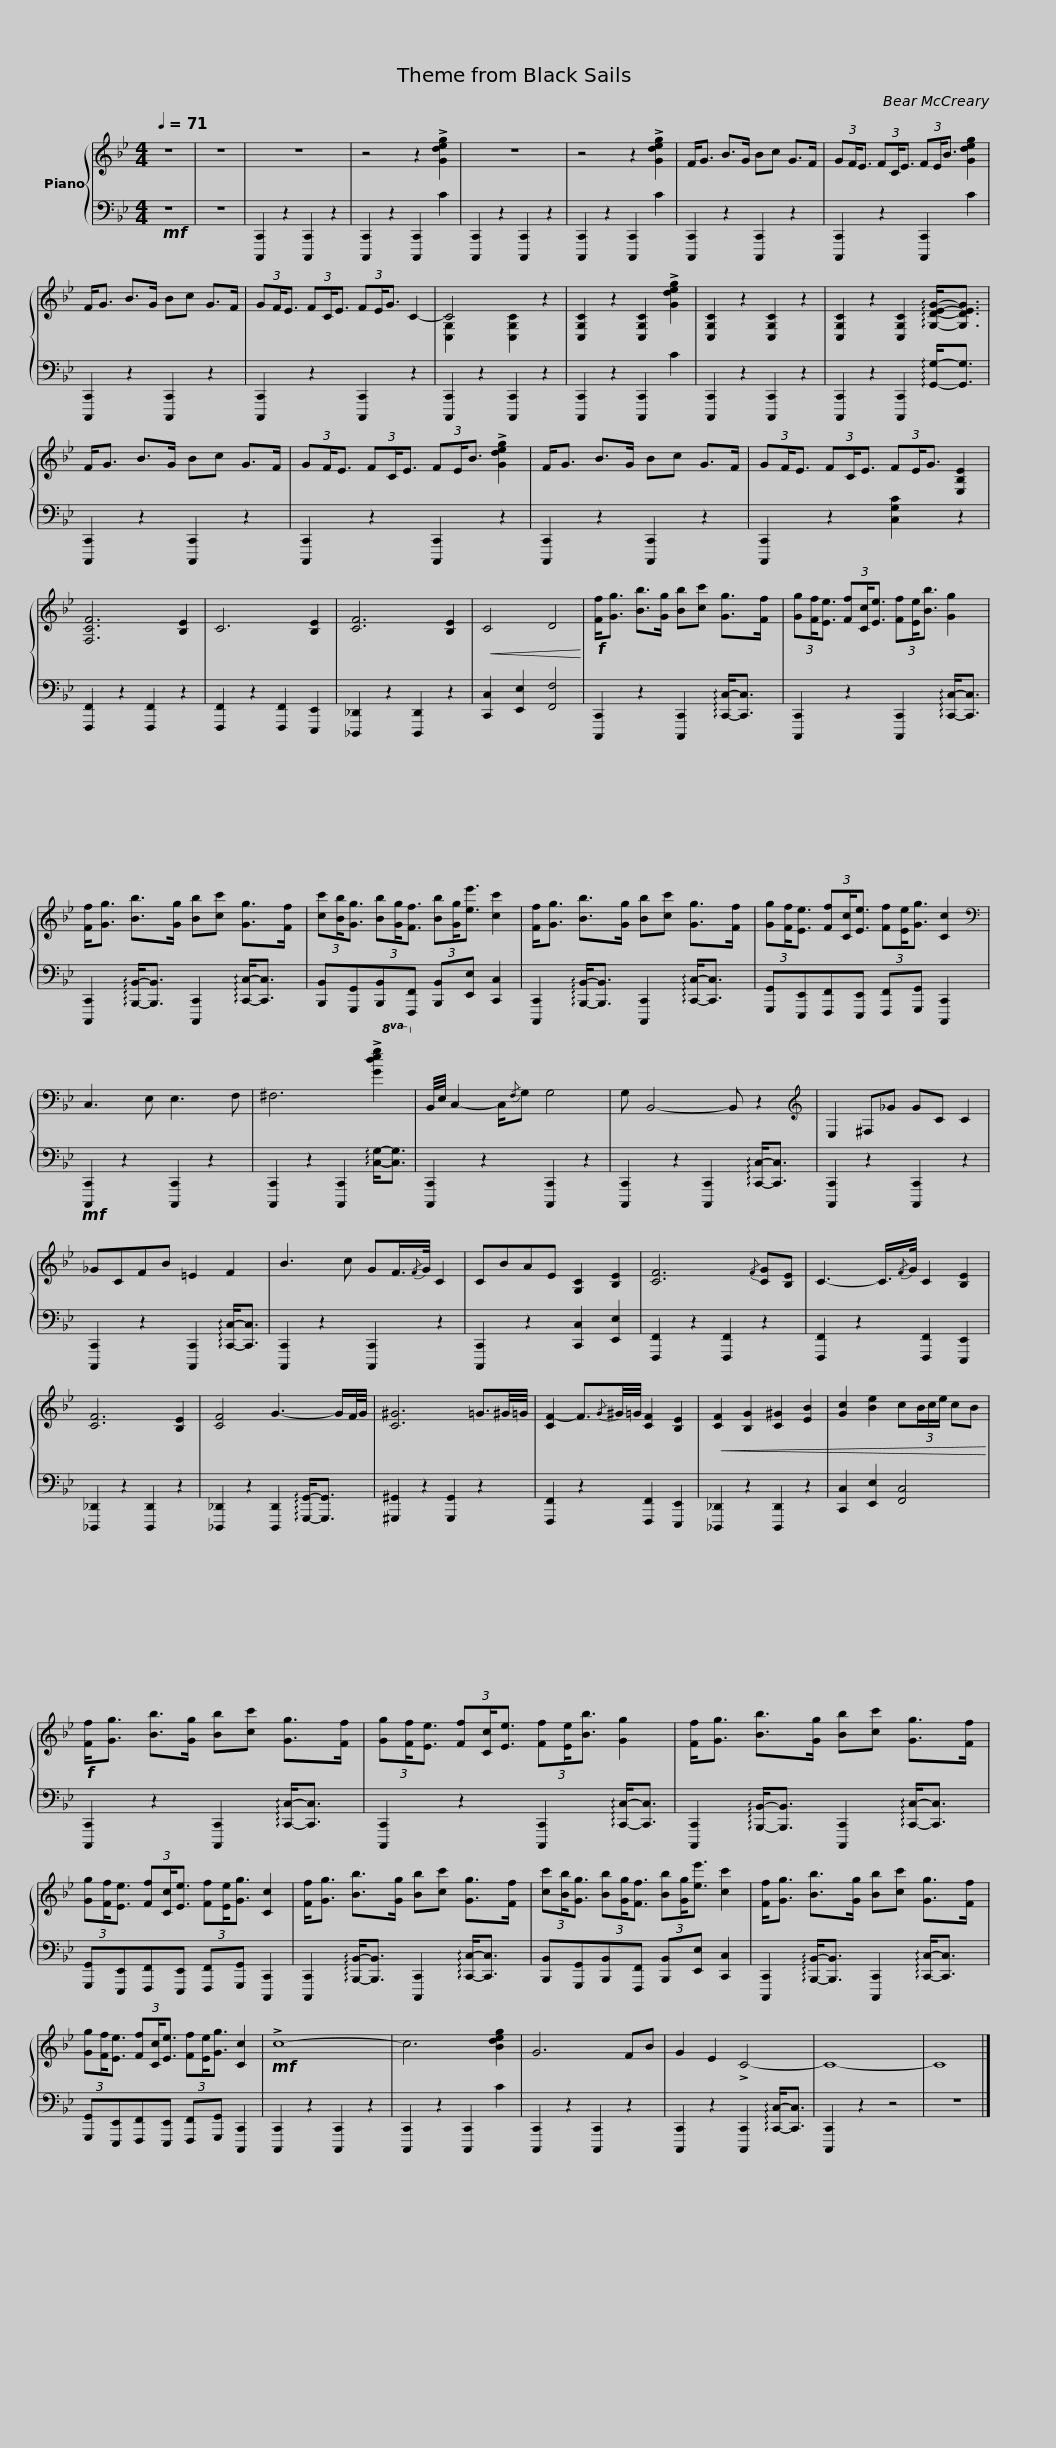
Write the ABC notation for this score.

X:1
%%score { ( 1 3 ) | 2 }
L:1/8
Q:1/4=71
M:4/4
I:linebreak $
K:Bb
V:1 treble
V:3 treble
V:2 bass
V:1
 z8 | z8 | z8 | z4 z2 !>![Gdeg]2 | z8 | %5
 z4 z2 !>![Gdeg]2 |$ F<G B>G Bc G>F | (3GF/E3/2 (3FC/E3/2 (3FE/B3/2 [Gdeg]2 | F<G B>G Bc G>F | (3GF/E3/2 (3FC/E3/2 (3FE/G3/2 C2- | %10
 C4 x4 |$ [C,G,C]2 z2 [C,G,C]2 !>![Gdeg]2 | [C,G,C]2 z2 [C,G,C]2 z2 | [C,G,C]2 z2 [C,G,C]2 !arpeggio![G,DEG]-<[G,DEG] |$ F<G B>G Bc G>F | %15
 (3GF/E3/2 (3FC/E3/2 (3FE/B3/2 !>![Gdeg]2 | F<G B>G Bc G>F | (3GF/E3/2 (3FC/E3/2 (3FE/G3/2 [E,B,E]2 | [F,CF]6 [B,E]2 |$ C6 [B,E]2 | %20
 [CF]6 [B,E]2 |!<(! C4 D4!<)! |$!f! [Ff]<[Gg] [Bb]>[Gg] [Bb][cc'] [Gg]>[Ff] | (3[Gg][Ff]/[Ee]3/2 (3[Ff][Cc]/[Ee]3/2 (3[Ff][Ee]/[Bb]3/2 [Gg]2 | [Ff]<[Gg] [Bb]>[Gg] [Bb][cc'] [Gg]>[Ff] |$ %25
 (3[cc'][Bb]/[Gg]3/2 (3[Bb][Gg]/[Ff]3/2 (3[Bb][Gg]/[ee']3/2 [cc']2 | [Ff]<[Gg] [Bb]>[Gg] [Bb][cc'] [Gg]>[Ff] | (3[Gg][Ff]/[Ee]3/2 (3[Ff][Cc]/[Ee]3/2 (3[Ff][Ee]/[Gg]3/2 [Cc]2 |$[K:bass] C,3 E, E,3 F, | ^F,6!8va(! !>![Gdeg]2!8va)! | %30
 B,,/4E,/4 C,2- C,/{/F,}G, G,4 | G, B,,4- B,, z2 |[K:treble] E,2 ^F,_G GC C2 |$ _GCFB =E2 F2 | B3 c GF3/4{/F}G/4 C2 | %35
 CBAE [G,C]2 [B,E]2 |$ [CF]6{/F} [CG][B,E] | C3- C3/4{/F}G/4 C2 [B,E]2 | [CF]6 [B,E]2 | [CF]4 G3- G/F/4G/4 | %40
 [C^G]6 =G3/2^G/4=G/4 |$ [CF-]2 F3/2{/G}^G/4=G/4 [CF]2 [B,E]2 |!<(! [CF]2 [B,G]2 [C^G]2 [EB]2 | [Gc]2 [Be]2 c(3B/c/e/ cB!<)! |$!f! [Ff]<[Gg] [Bb]>[Gg] [Bb][cc'] [Gg]>[Ff] | %45
 (3[Gg][Ff]/[Ee]3/2 (3[Ff][Cc]/[Ee]3/2 (3[Ff][Ee]/[Bb]3/2 [Gg]2 | [Ff]<[Gg] [Bb]>[Gg] [Bb][cc'] [Gg]>[Ff] |$ (3[Gg][Ff]/[Ee]3/2 (3[Ff][Cc]/[Ee]3/2 (3[Ff][Ee]/[Gg]3/2 [Cc]2 | [Ff]<[Gg] [Bb]>[Gg] [Bb][cc'] [Gg]>[Ff] | (3[cc'][Bb]/[Gg]3/2 (3[Bb][Gg]/[Ff]3/2 (3[Bb][Gg]/[ee']3/2 [cc']2 |$ %50
 [Ff]<[Gg] [Bb]>[Gg] [Bb][cc'] [Gg]>[Ff] | (3[Gg][Ff]/[Ee]3/2 (3[Ff][Cc]/[Ee]3/2 (3[Ff][Ee]/[Gg]3/2 [Cc]2 |$!mf! !>!c8- | c6 [Bdeg]2 | G6 FB | %55
 G2 E2 !>!C4- | C8- | C8 |] %58
V:2
!mf! z8 | z8 | [C,,,C,,]2 z2 [C,,,C,,]2 z2 | [C,,,C,,]2 z2 [C,,,C,,]2 C2 | [C,,,C,,]2 z2 [C,,,C,,]2 z2 | %5
 [C,,,C,,]2 z2 [C,,,C,,]2 C2 |$ [C,,,C,,]2 z2 [C,,,C,,]2 z2 | [C,,,C,,]2 z2 [C,,,C,,]2 C2 | [C,,,C,,]2 z2 [C,,,C,,]2 z2 | [C,,,C,,]2 z2 [C,,,C,,]2 z2 | %10
 [C,,,C,,]2 z2 [C,,,C,,]2 z2 |$ [C,,,C,,]2 z2 [C,,,C,,]2 C2 | [C,,,C,,]2 z2 [C,,,C,,]2 z2 | [C,,,C,,]2 z2 [C,,,C,,]2 !arpeggio![G,,G,]-<[G,,G,] |$ [C,,,C,,]2 z2 [C,,,C,,]2 z2 | %15
 [C,,,C,,]2 z2 [C,,,C,,]2 z2 | [C,,,C,,]2 z2 [C,,,C,,]2 z2 | [C,,,C,,]2 z2 [C,G,C]2 z2 | [F,,,F,,]2 z2 [F,,,F,,]2 z2 |$ [F,,,F,,]2 z2 [F,,,F,,]2 [E,,,E,,]2 | %20
 [_D,,,_D,,]2 z2 [D,,,D,,]2 z2 | [C,,C,]2 [E,,E,]2 [F,,F,]4 |$ [C,,,C,,]2 z2 [C,,,C,,]2 !arpeggio![C,,C,]-<[C,,C,] | [C,,,C,,]2 z2 [C,,,C,,]2 !arpeggio![C,,C,]-<[C,,C,] | [C,,,C,,]2 !arpeggio![B,,,B,,]-<[B,,,B,,] [C,,,C,,]2 !arpeggio![C,,C,]-<[C,,C,] |$ %25
 [B,,,B,,][G,,,G,,][B,,,B,,][F,,,F,,] [B,,,B,,][E,,E,] [C,,C,]2 | [C,,,C,,]2 !arpeggio![B,,,B,,]-<[B,,,B,,] [C,,,C,,]2 !arpeggio![C,,C,]-<[C,,C,] | [G,,,G,,][E,,,E,,][F,,,F,,][E,,,E,,] [F,,,F,,][G,,,G,,] [C,,,C,,]2 |$!mf! [C,,,C,,]2 z2 [C,,,C,,]2 z2 | [C,,,C,,]2 z2 [C,,,C,,]2 !arpeggio![C,G,]-<[C,G,] | %30
 [C,,,C,,]2 z2 [C,,,C,,]2 z2 | [C,,,C,,]2 z2 [C,,,C,,]2 !arpeggio![C,,C,]-<[C,,C,] | [C,,,C,,]2 z2 [C,,,C,,]2 z2 |$ [C,,,C,,]2 z2 [C,,,C,,]2 !arpeggio![C,,C,]-<[C,,C,] | [C,,,C,,]2 z2 [C,,,C,,]2 z2 | %35
 [C,,,C,,]2 z2 [C,,C,]2 [E,,E,]2 |$ [F,,,F,,]2 z2 [F,,,F,,]2 z2 | [F,,,F,,]2 z2 [F,,,F,,]2 [E,,,E,,]2 | [_D,,,_D,,]2 z2 [D,,,D,,]2 z2 | [_D,,,_D,,]2 z2 [D,,,D,,]2 !arpeggio![G,,,G,,]-<[G,,,G,,] | %40
 [^G,,,^G,,]2 z2 [G,,,G,,]2 z2 |$ [F,,,F,,]2 z2 [F,,,F,,]2 [E,,,E,,]2 | [_D,,,_D,,]2 z2 [D,,,D,,]2 z2 | [C,,C,]2 [E,,E,]2 [F,,C,]4 |$ [C,,,C,,]2 z2 [C,,,C,,]2 !arpeggio![C,,C,]-<[C,,C,] | %45
 [C,,,C,,]2 z2 [C,,,C,,]2 !arpeggio![C,,C,]-<[C,,C,] | [C,,,C,,]2 !arpeggio![B,,,B,,]-<[B,,,B,,] [C,,,C,,]2 !arpeggio![C,,C,]-<[C,,C,] |$ [G,,,G,,][E,,,E,,][F,,,F,,][E,,,E,,] [F,,,F,,][G,,,G,,] [C,,,C,,]2 | [C,,,C,,]2 !arpeggio![B,,,B,,]-<[B,,,B,,] [C,,,C,,]2 !arpeggio![C,,C,]-<[C,,C,] | [B,,,B,,][G,,,G,,][B,,,B,,][F,,,F,,] [B,,,B,,][E,,E,] [C,,C,]2 |$ %50
 [C,,,C,,]2 !arpeggio![B,,,B,,]-<[B,,,B,,] [C,,,C,,]2 !arpeggio![C,,C,]-<[C,,C,] | [G,,,G,,][E,,,E,,][F,,,F,,][E,,,E,,] [F,,,F,,][G,,,G,,] [C,,,C,,]2 |$ [C,,,C,,]2 z2 [C,,,C,,]2 z2 | [C,,,C,,]2 z2 [C,,,C,,]2 C2 | [C,,,C,,]2 z2 [C,,,C,,]2 z2 | %55
 [C,,,C,,]2 z2 [C,,,C,,]2 !arpeggio![C,,C,]-<[C,,C,] | [C,,,C,,]2 z2 z4 | z8 |] %58
V:3
 x8 | x8 | x8 | x8 | x8 | %5
 x8 |$ x8 | x8 | x8 | x8 | %10
 [C,G,]2 x2 [C,G,C]2 z2 |$ x8 | x8 | x8 |$ x8 | %15
 x8 | x8 | x8 | x8 |$ x8 | %20
 x8 | x8 |$ x8 | x8 | x8 |$ %25
 x8 | x8 | x8 |$[K:bass] x8 | x6!8va(! x2!8va)! | %30
 x8 | x8 |[K:treble] x8 |$ x8 | x8 | %35
 x8 |$ x8 | x8 | x8 | x8 | %40
 x8 |$ x8 | x8 | x8 |$ x8 | %45
 x8 | x8 |$ x8 | x8 | x8 |$ %50
 x8 | x8 |$ x8 | x8 | x8 | %55
 x8 | x8 | x8 |] %58
